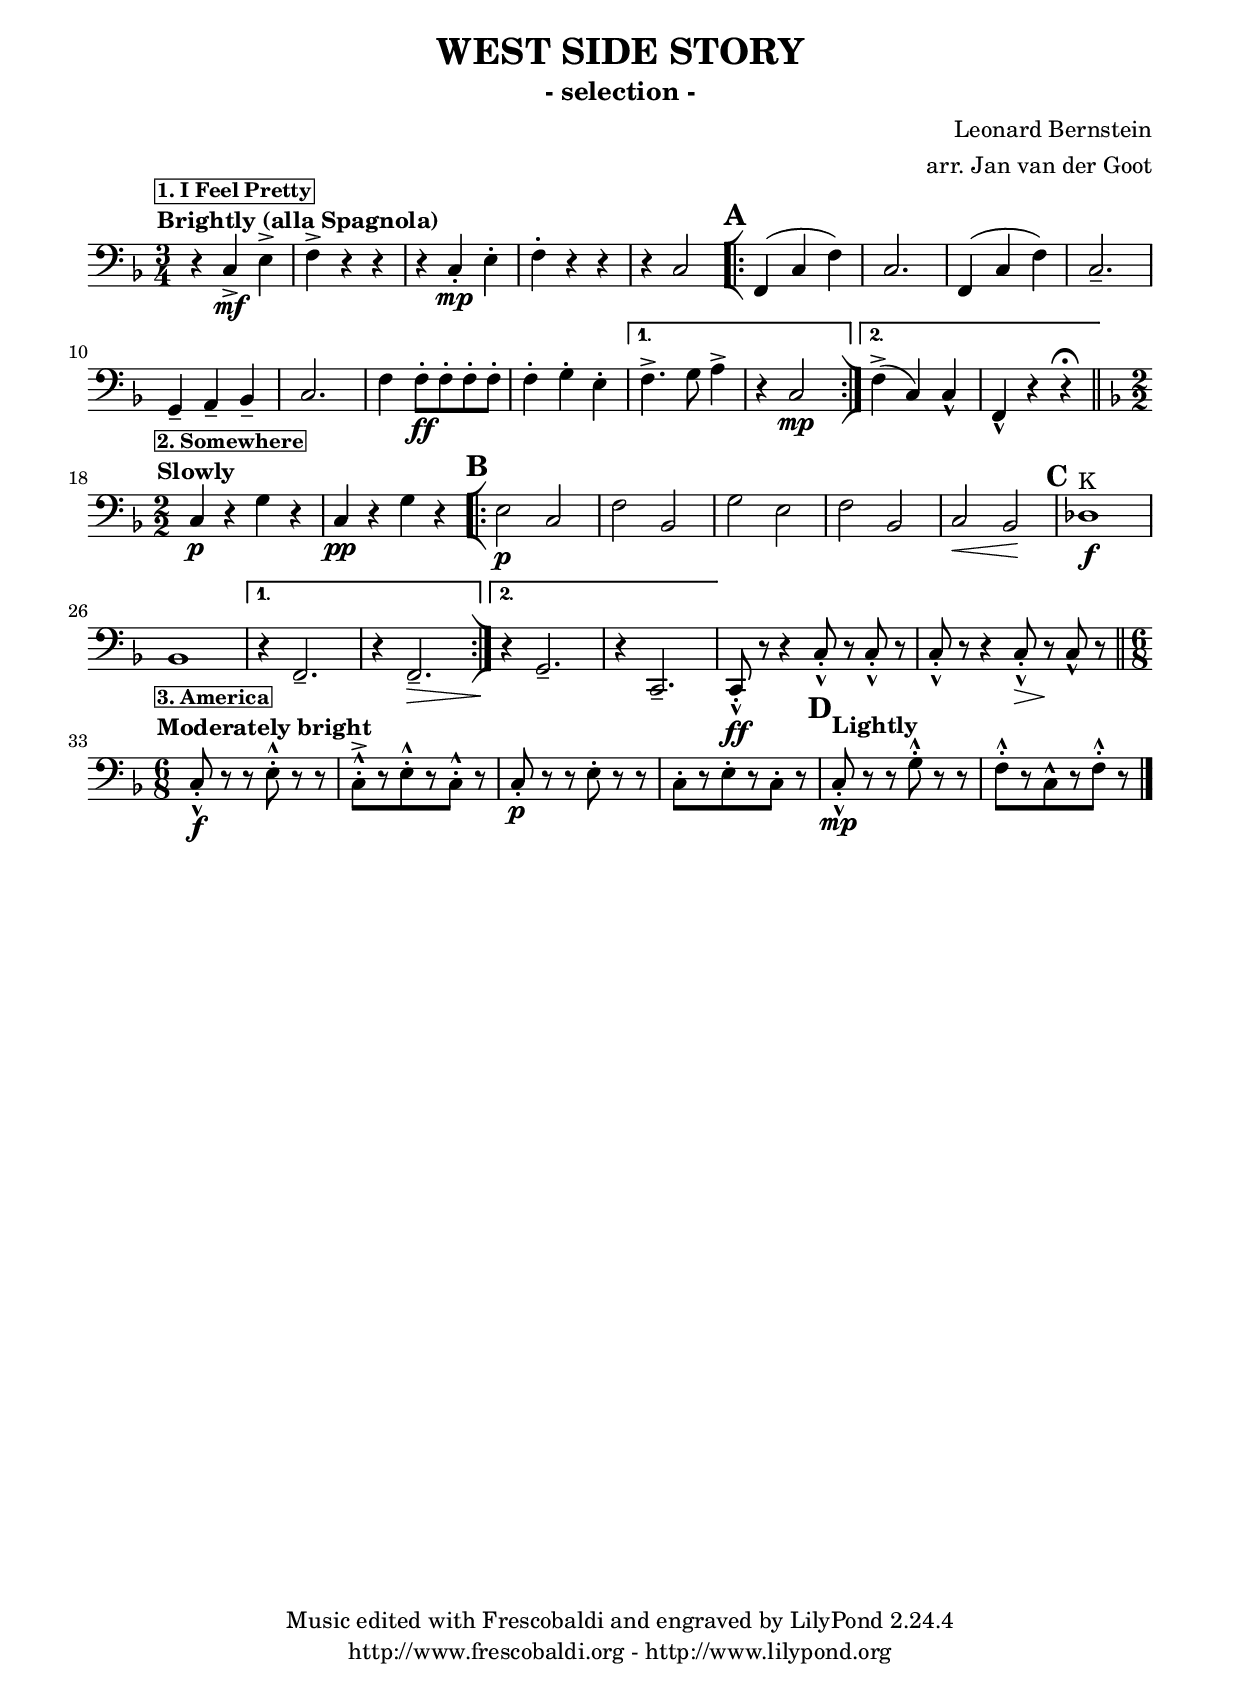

\version "2.18.2"
% automatically converted by musicxml2ly from WestSideStory_BassGuitar original.xml

\header {
  title = "WEST SIDE STORY"
  subtitle = "- selection -"
  encodingdescription = "MusicXML 1.0 file"
  encodingsoftware = "Neuratron PhotoScore"
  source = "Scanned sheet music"
  composer = "Leonard Bernstein"
  arranger = "arr. Jan van der Goot"
}

\paper {
  paper-width = 21.0\cm
  paper-height = 29.72\cm
  top-margin = 1.0\cm
  bottom-margin = 1.0\cm
  left-margin = 1.49\cm
  right-margin = 1.49\cm
  indent = 0\cm
  %page-count = 2
  % system-count = 11

  %markup-system-spacing #'padding = #3
  %system-system-spacing #'basic-distance = #13

  oddFooterMarkup = \markup {
    \column {
      \fill-line {
        #(string-append
          "Music edited with Frescobaldi and engraved by LilyPond " (lilypond-version))
      }
      \fill-line { "http://www.frescobaldi.org - http://www.lilypond.org" }
      %     \fill-line { "Copyright © nmichel mars 2008" }
    }
  }
}


\layout {
  \context {
    \Score
    %    \remove "Mark_engraver"
    %    \consists #multi-mark-engraver
    %    \consists "Tweak_engraver"

    %    \numericTimeSignature

    markFormatter = #format-mark-box-letters
    \override Score.RehearsalMark.font-size = #+4
    \override BreathingSign.text = \markup {
      \musicglyph #"scripts.caesura.curved"
      %    autoBeaming = ##f
    }
  }
  %  \context {
  %    \Score
  %    skipBars = ##t
  %    autoBeaming = ##f
  %  }
}


myBreak = { \break }
myBreak = { }


PartPOneVoiceOne =  \relative c {
  \clef "bass" \key f \major \time 3/4
  \tempo \markup{\column{\box\smaller{"1. I Feel Pretty"} {"Brightly (alla Spagnola)"}}}
  r4
  c4 -> \mf
  e4 -> | % 2
  f4 -> r4 r4 | % 3
  r4 c4 \mp -. e4 -. | % 4
  f4 -. r4 r4 | % 5
  r4 c2
  \mark\default
  \bar "[|:"
  \repeat volta 2 {
    | % 6
    f,4
    ( c'4 f4 ) | % 7
    c2. | % 8
    f,4 ( c'4 f4 ) | % 9

    c2. -- | % 62
    g4 -- a4 -- bes4 -- | % 63
    c2. | % 64
    f4
    f8 \ff -. [ f8 -. f8 -. f8 -. ] | % 65
    f4 -. g4 -. e4 -. | % 66
  }
  \alternative
  {
    {
      f4. -> g8 a4 -> | % 67
      r4 c,2 \mp
      \bar ":|]"
      | % 68
    }
    {
      f4
      ( -> c4 ) c4 -^ | % 69
      f,4 -^ r4 r4 \fermata
    }
  }
  \bar "||"
  \break

  \numericTimeSignature\time 2/2 \key f \major
  | \barNumberCheck #70
  \tempo \markup{\column{\box\smaller{"2. Somewhere"} {"Slowly"}}}
  c'4 \p
  r4 g'4 r4 | % 71
  c,4 \pp r4 g'4 r4
  \mark\default
  \bar "[|:"
  \repeat volta 2 {
    | % 72
    e2 \p
    c2 | % 73
    f2 bes,2 | % 74
    g'2
    e2 | % 75
    f2
    bes,2 | % 76
    c2 \< bes2 \! | % 77

    \mark\default
    des1 \f ^"K" \myBreak | % 105
    bes1 | % 106
  }
  \alternative
  {
    {
      r4 f2. -- | % 107
      r4 f2. \> --
      \bar ":|]"
      | % 108
    }
    {
      r4 \! g2. --
      | % 109
      r4 c,2. -- | \barNumberCheck #110
    }
  }
  c8 -. -^ \ff r8 r4 c'8 -^ -. r8 c8 -^ -. r8 | % 111
  c8 -^ -. r8 r4 c8 \> -^ -. r8 \! c8 -^ r8
  \bar "||"
  \break

  \time 6/8 \time 6/8 | % 112
  \tempo \markup{\column{\box\smaller{"3. America"} {"Moderately bright"}}}
  c8  -^ -. \f
  r8 r8 e8 -^ -. r8 r8 | % 113
  c8 -^ -> -. [ r8 e8 -^ -. r8 c8 -^ -. ] r8 | % 114
  c8 \p -. r8 r8 e8 -. r8 r8 | % 115
  c8 -. [ r8 e8 -. r8 c8 -. ] r8 | % 116

  \mark\default
  \tempo "Lightly"
  c8 \mp -^ -. r8 r8 g'8 -^ -. r8 r8 | % 117
  f8 -^ -. [ r8 c8 -^ r8 f8 -^ -. ] r8 | % 118

  \bar "|."
}



% The score definition
\score {
  <<
    \new Staff <<
      \set Staff.midiInstrument = #"electric bass (finger)"
      \context Staff <<
        \context Voice = "PartPOneVoiceOne" { \PartPOneVoiceOne }
      >>
    >>
  >>

  \layout {
    % #(layout-set-staff-size 16)
  }

  % To create MIDI output, uncomment the following line:
  \midi {}
}

